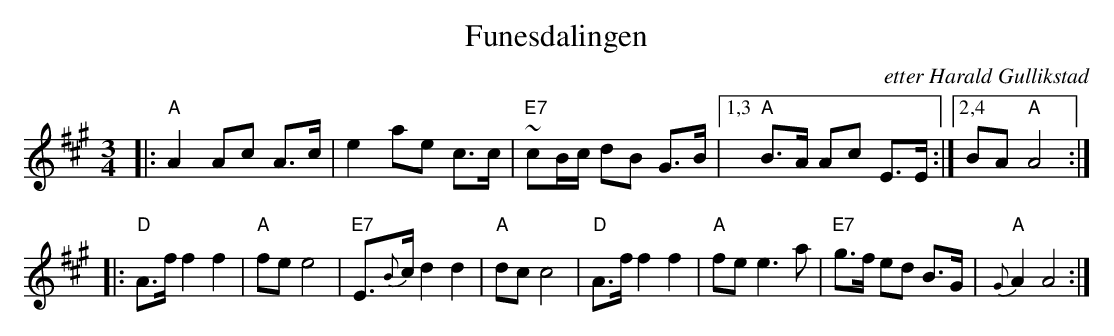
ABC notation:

X:1
T: Funesdalingen
O: etter Harald Gullikstad
M: 3/4
L: 1/8
K:A
|: "A"A2 Ac A>c | e2 ae c>c | "E7"~cB/c/ dB G>B \
|1,3 "A"B>A Ac E>E :|2,4 BA "A"A4 :|
|: "D"A>f f2 f2 | "A"fe e4 | "E7"E>{B}c d2 d2 | "A"dc c4 \
|  "D"A>f f2 f2 | "A"fe e3a | "E7"g>f ed B>G | "A"{G}A2 A4 :|
